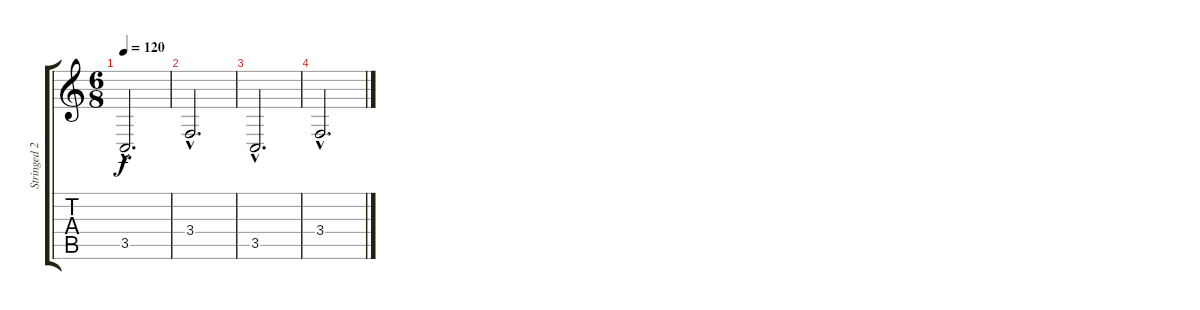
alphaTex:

\track ("Stringed 2" "Stringed 2") {instrument stringensemble1}
\staff {score tabs}
\tuning (E4 B3 G3 D3 A2 E2) {hide}
\ts (6 8)
\tempo 120
\clef g2
\ks c
3.5{hac}.2{d dy f} |
3.4{hac}.2{d} |
3.5{hac}.2{d} |
3.4{hac}.2{d}
